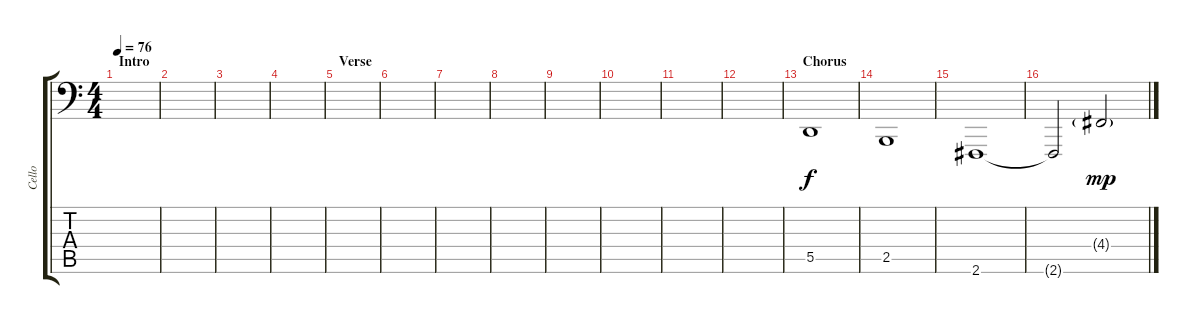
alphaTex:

\track ("Cello" "Cello") {instrument cello}
\staff {score tabs}
\tuning (E3 B2 G2 D2 A1 E1) {hide}
\ts (4 4)
\section ("" "Intro")
\tempo 76
\clef f4
\ks c
|
|
|
|
\section ("" "Verse")
|
|
|
|
|
|
|
|
\section ("" "Chorus")
5.5.1 |
2.5.1 |
2.6.1 |
2.6{t}.2 4.4{g}.2{dy mp}
